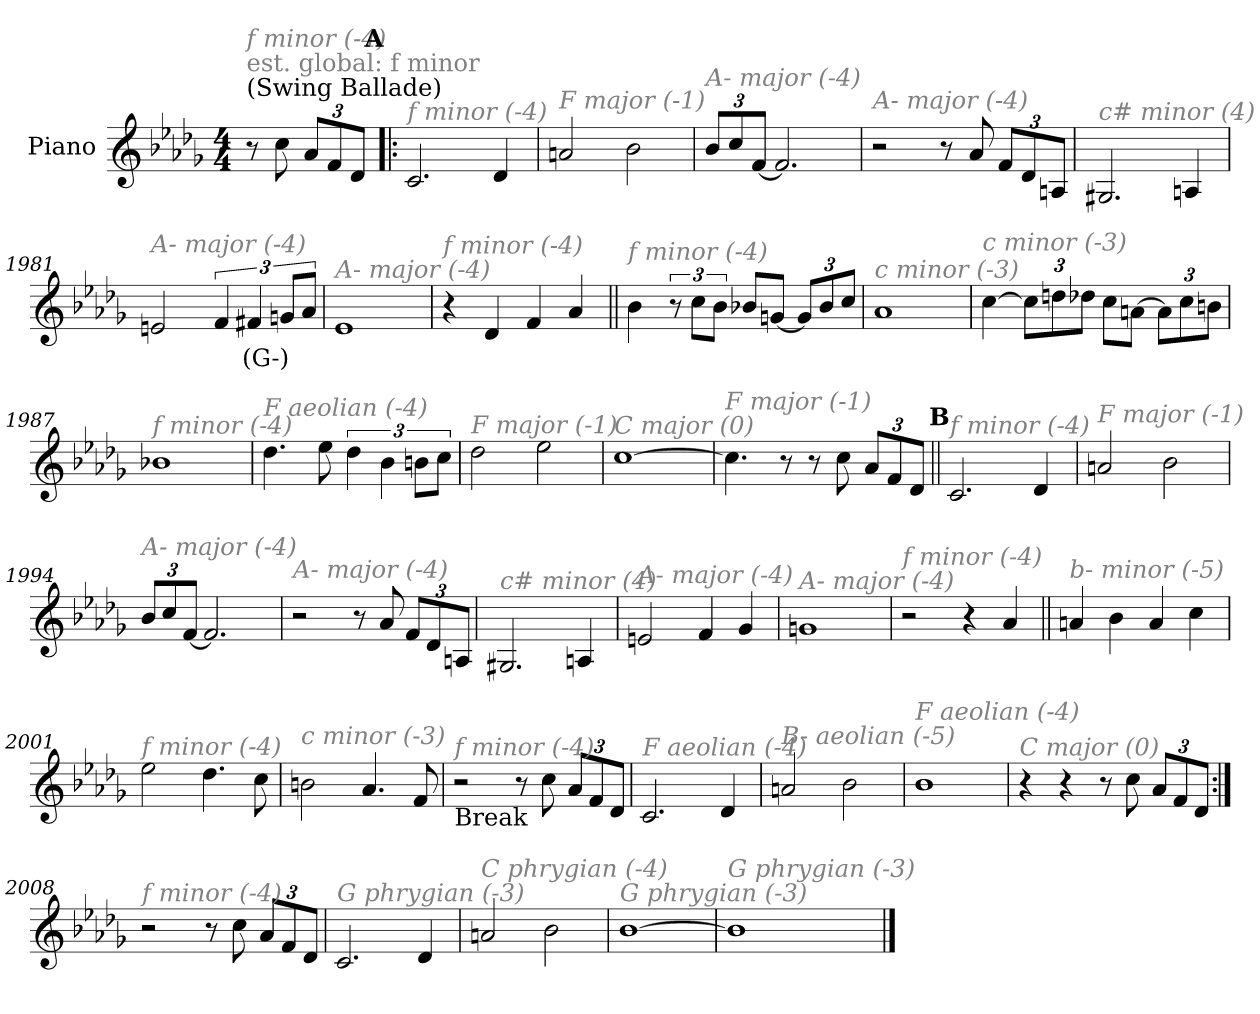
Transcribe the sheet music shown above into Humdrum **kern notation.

**kern	**text
*part1	*part1
*staff1	*staff1
*I"Piano	*
*I'Pno.	*
*clefG2	*
*k[b-e-a-d-g-]	*
*M4/4	*
*MM80	*
=1	=1
!LO:TX:a:t=(Swing Ballade)	!
!LO:TX:a:color=#808080:t=est. global&colon; f minor	!
!LO:TX:i:color=#808080:t=f minor (-4)	!
8r	.
8cc\	.
*Xbrackettup	*
12a-/L	.
12f/	.
12d-/J	.
!!LO:REH:place=s1:a:enc=none:fs=14:t=A
=1976!|:	=1976!|:
!LO:TX:i:color=#808080:t=f minor (-4)	!
2.c/	.
4d-/	.
=1977	=1977
!LO:TX:i:color=#808080:t=F major (-1)	!
2an/	.
2b-\	.
=1978	=1978
!LO:TX:i:color=#808080:t=A- major (-4)	!
12b-/L	.
12cc/	.
[12f/J	.
2.f/]	.
!!LO:LB:g=z
=1979	=1979
!LO:TX:i:color=#808080:t=A- major (-4)	!
2r	.
8r	.
8a-/	.
12f/L	.
12d-/	.
12An/J	.
=1980	=1980
!LO:TX:i:color=#808080:t=c# minor (4)	!
2.G#X/	.
4An/	.
=1981	=1981
!LO:TX:i:color=#808080:t=A- major (-4)	!
2en/	.
*brackettup	*
6f/	.
6f#Xi/	(G-)
12gn/L	.
12a-/J	.
=1982	=1982
!LO:TX:i:color=#808080:t=A- major (-4)	!
1e-	.
!!LO:LB:g=z
=1983	=1983
!LO:TX:i:color=#808080:t=f minor (-4)	!
4r	.
4d-/	.
4f/	.
4a-/	.
=1984||	=1984||
!LO:TX:i:color=#808080:t=f minor (-4)	!
4b-\	.
12r	.
12cc\L	.
12b-\J	.
8b-X/L	.
[8gn/J	.
*Xbrackettup	*
12g/L]	.
12b-/	.
12cc/J	.
=1985	=1985
!LO:TX:i:color=#808080:t=c minor (-3)	!
1a-	.
!!LO:LB:g=z
=1986	=1986
!LO:TX:i:color=#808080:t=c minor (-3)	!
[4cc\	.
12cc\L]	.
12ddn\	.
12dd-X\J	.
8cc\L	.
[8an\J	.
12a\L]	.
12cc\	.
12bn\J	.
=1987	=1987
!LO:TX:i:color=#808080:t=f minor (-4)	!
1b-X	.
=1988	=1988
!LO:TX:i:color=#808080:t=F aeolian (-4)	!
4.dd-\	.
8ee-\	.
*brackettup	*
6dd-\	.
6b-\	.
12bn\L	.
12cc\J	.
!!LO:LB:g=z
=1989	=1989
!LO:TX:i:color=#808080:t=F major (-1)	!
2dd-\	.
2ee-\	.
=1990	=1990
!LO:TX:i:color=#808080:t=C major (0)	!
[1cc	.
=1991	=1991
!LO:TX:i:color=#808080:t=F major (-1)	!
4.cc\]	.
8r	.
8r	.
8cc\	.
*Xbrackettup	*
12a-/L	.
12f/	.
12d-/J	.
!!LO:LB:g=z
!!LO:REH:place=s1:a:enc=none:fs=14:t=B
=1992||	=1992||
!LO:TX:i:color=#808080:t=f minor (-4)	!
2.c/	.
4d-/	.
=1993	=1993
!LO:TX:i:color=#808080:t=F major (-1)	!
2an/	.
2b-\	.
=1994	=1994
!LO:TX:i:color=#808080:t=A- major (-4)	!
12b-/L	.
12cc/	.
[12f/J	.
2.f/]	.
=1995	=1995
!LO:TX:i:color=#808080:t=A- major (-4)	!
2r	.
8r	.
8a-/	.
12f/L	.
12d-/	.
12An/J	.
!!LO:LB:g=z
=1996	=1996
!LO:TX:i:color=#808080:t=c# minor (4)	!
2.G#X/	.
4An/	.
=1997	=1997
!LO:TX:i:color=#808080:t=A- major (-4)	!
2en/	.
4f/	.
4g-/	.
=1998	=1998
!LO:TX:i:color=#808080:t=A- major (-4)	!
1gn	.
=1999	=1999
!LO:TX:i:color=#808080:t=f minor (-4)	!
2r	.
4r	.
4a-/	.
!!LO:LB:g=z
=2000||	=2000||
!LO:TX:i:color=#808080:t=b- minor (-5)	!
4an/	.
4b-\	.
4a/	.
4cc\	.
=2001	=2001
!LO:TX:i:color=#808080:t=f minor (-4)	!
2ee-\	.
4.dd-\	.
8cc\	.
=2002	=2002
!LO:TX:i:color=#808080:t=c minor (-3)	!
2bn\	.
4.a-/	.
8f/	.
=2003	=2003
!LO:TX:b:t=Break	!
!LO:TX:i:color=#808080:t=f minor (-4)	!
2r	.
8r	.
8cc\	.
12a-/L	.
12f/	.
12d-/J	.
!!LO:LB:g=z
=2004	=2004
!LO:TX:i:color=#808080:t=F aeolian (-4)	!
2.c/	.
4d-/	.
=2005	=2005
!LO:TX:i:color=#808080:t=B- aeolian (-5)	!
2an/	.
2b-\	.
=2006	=2006
!LO:TX:i:color=#808080:t=F aeolian (-4)	!
1b-	.
=2007	=2007
!LO:TX:i:color=#808080:t=C major (0)	!
4r	.
4r	.
8r	.
8cc\	.
12a-/L	.
12f/	.
12d-/J	.
!!LO:LB:g=z
=2008:|!	=2008:|!
!LO:TX:i:color=#808080:t=f minor (-4)	!
2r	.
8r	.
8cc\	.
12a-/L	.
12f/	.
12d-/J	.
=2009	=2009
!LO:TX:i:color=#808080:t=G phrygian (-3)	!
2.c/	.
4d-/	.
=2010	=2010
!LO:TX:i:color=#808080:t=C phrygian (-4)	!
2an/	.
2b-\	.
=2011	=2011
!LO:TX:i:color=#808080:t=G phrygian (-3)	!
[1b-	.
=2012	=2012
!LO:TX:i:color=#808080:t=G phrygian (-3)	!
1b-]	.
==	==
*-	*-
